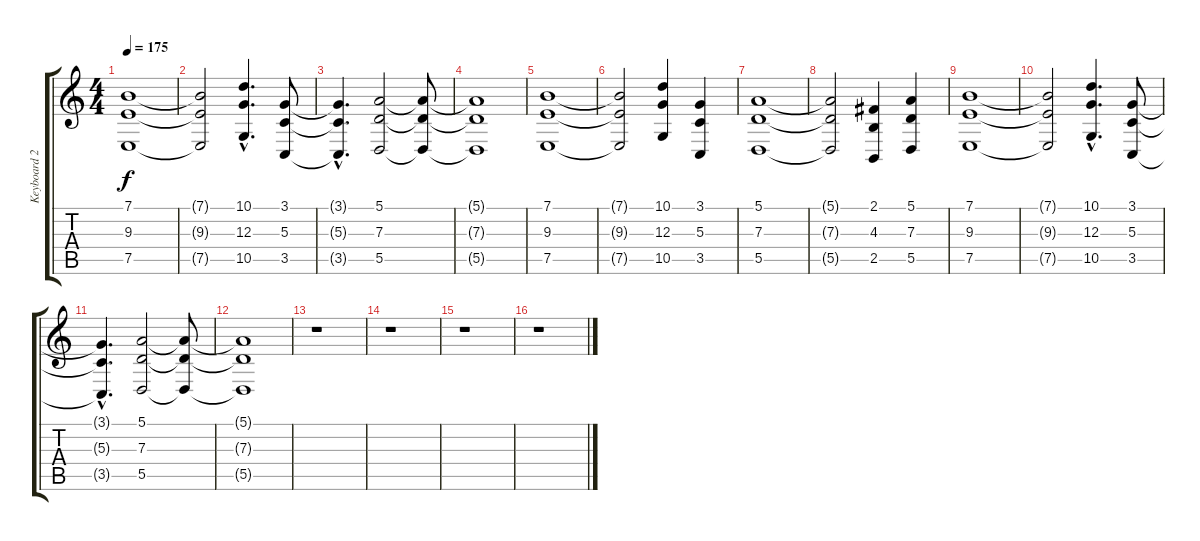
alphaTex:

\track ("Keyboard 2" "Keyboard 2") {instrument stringensemble1}
\staff {score tabs}
\tuning (E4 B3 G3 D3 A2 E2) {hide}
\ts (4 4)
\tempo 175
\clef g2
\ks c
(7.1 9.3 7.5).1{dy f} |
(7.1{t} 9.3{t} 7.5{t}).2 (10.1{hac} 12.3{hac} 10.5{hac}).4{d} (3.1 5.3 3.5).8 |
(3.1{hac t} 5.3{hac t} 3.5{hac t}).4{d} (5.1 7.3 5.5).2 (5.1{t} 7.3{t} 5.5{t}).8 |
(5.1{t} 7.3{t} 5.5{t}).1 |
(7.1 9.3 7.5).1{volume 11} |
(7.1{t} 9.3{t} 7.5{t}).2 (10.1 12.3 10.5).4 (3.1 5.3 3.5).4 |
(5.1 7.3 5.5).1 |
(5.1{t} 7.3{t} 5.5{t}).2 (2.1 4.3 2.5).4 (5.1 7.3 5.5).4 |
(7.1 9.3 7.5).1 |
(7.1{t} 9.3{t} 7.5{t}).2 (10.1{hac} 12.3{hac} 10.5{hac}).4{d} (3.1 5.3 3.5).8 |
(3.1{hac t} 5.3{hac t} 3.5{hac t}).4{d} (5.1 7.3 5.5).2 (5.1{t} 7.3{t} 5.5{t}).8 |
(5.1{t} 7.3{t} 5.5{t}).1 |
r.1 |
r.1 |
r.1 |
r.1
